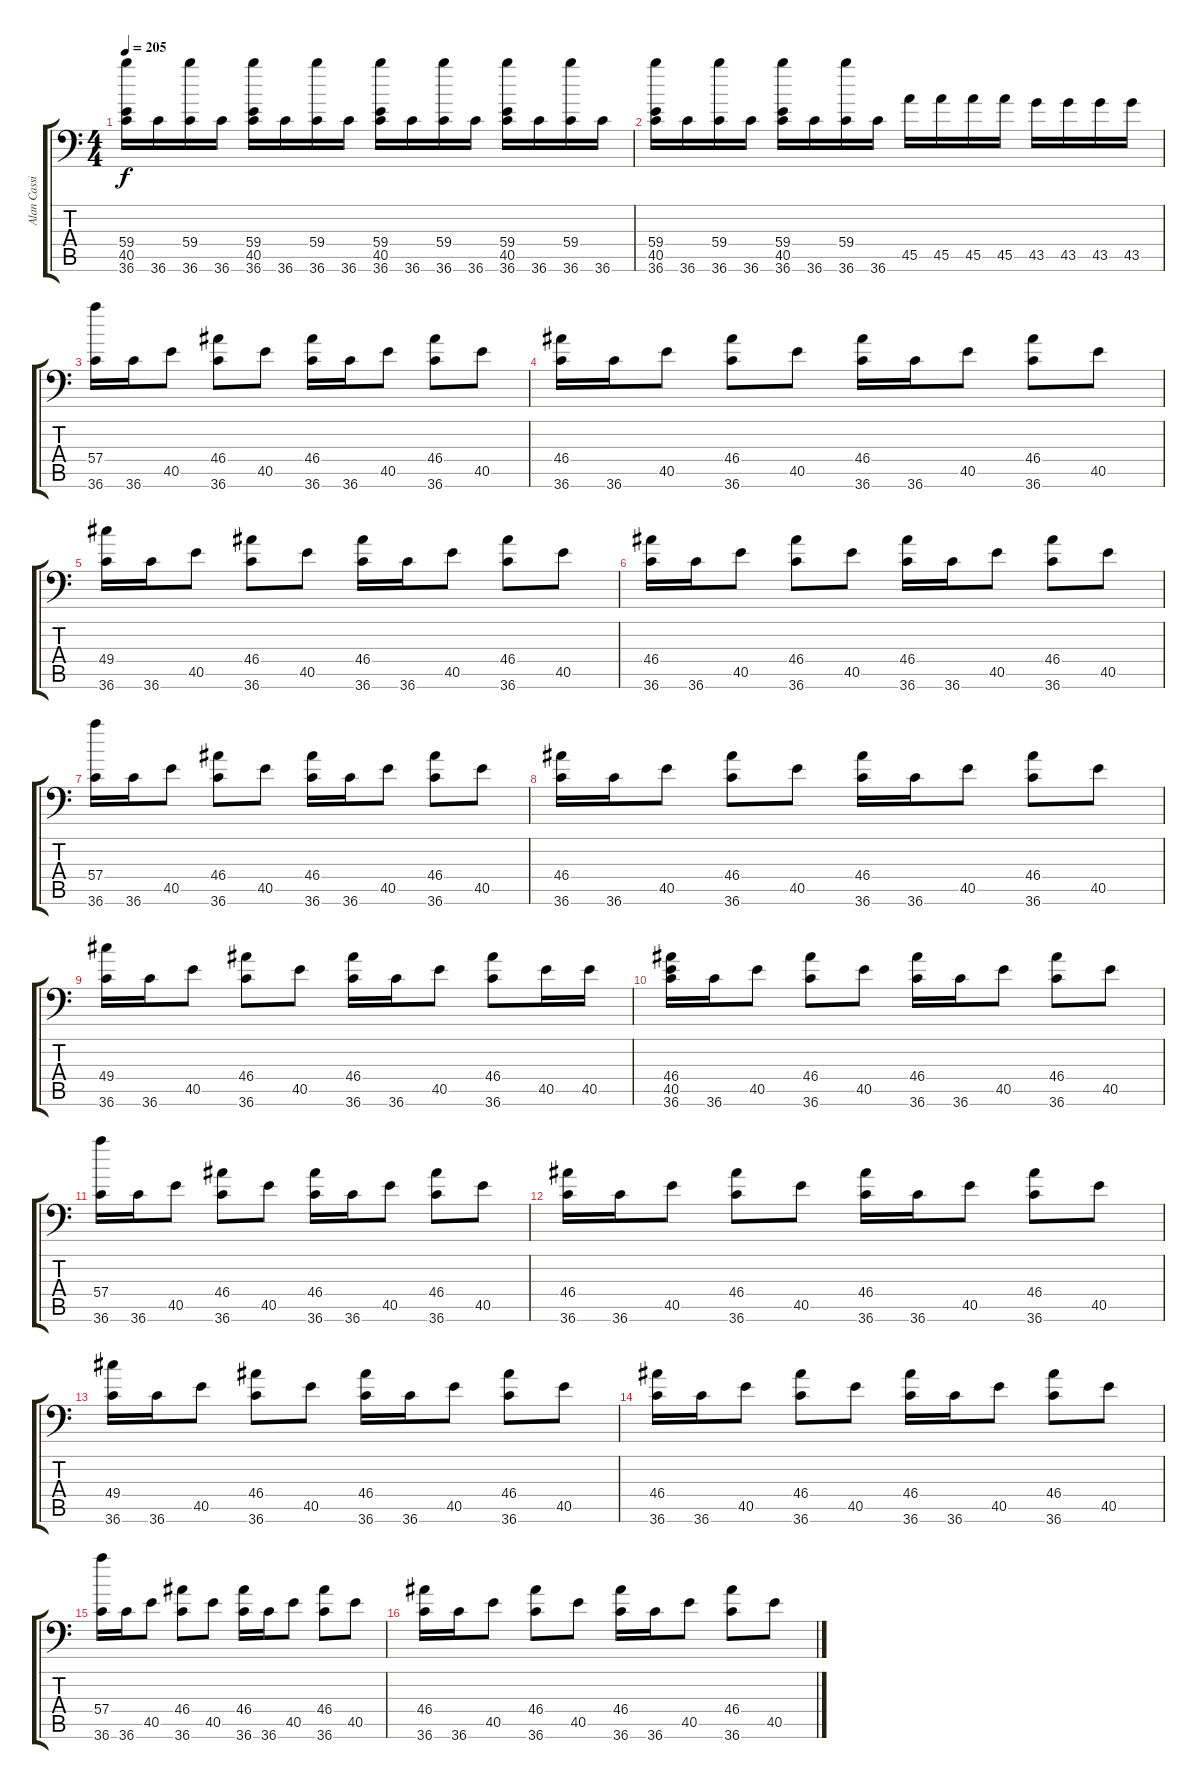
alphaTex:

\track ("Alan Cassidy" "Alan Cassi") {instrument acousticgrandpiano}
\staff {score tabs}
\tuning (C-1 C-1 C-1 C-1 C-1 C-1) {hide}
\ts (4 4)
\tempo 205
\clef f4
\ks c
(59.4 40.5 36.6).16{dy f} 36.6.16 (59.4 36.6).16 36.6.16 (59.4 40.5 36.6).16 36.6.16 (59.4 36.6).16 36.6.16 (59.4 40.5 36.6).16 36.6.16 (59.4 36.6).16 36.6.16 (59.4 40.5 36.6).16 36.6.16 (59.4 36.6).16 36.6.16 |
(59.4 40.5 36.6).16 36.6.16 (59.4 36.6).16 36.6.16 (59.4 40.5 36.6).16 36.6.16 (59.4 36.6).16 36.6.16 45.5.16 45.5.16 45.5.16 45.5.16 43.5.16 43.5.16 43.5.16 43.5.16 |
(57.4 36.6).16 36.6.16 40.5.8 (46.4 36.6).8 40.5.8 (46.4 36.6).16 36.6.16 40.5.8 (46.4 36.6).8 40.5.8 |
(46.4 36.6).16 36.6.16 40.5.8 (46.4 36.6).8 40.5.8 (46.4 36.6).16 36.6.16 40.5.8 (46.4 36.6).8 40.5.8 |
(49.4 36.6).16 36.6.16 40.5.8 (46.4 36.6).8 40.5.8 (46.4 36.6).16 36.6.16 40.5.8 (46.4 36.6).8 40.5.8 |
(46.4 36.6).16 36.6.16 40.5.8 (46.4 36.6).8 40.5.8 (46.4 36.6).16 36.6.16 40.5.8 (46.4 36.6).8 40.5.8 |
(57.4 36.6).16 36.6.16 40.5.8 (46.4 36.6).8 40.5.8 (46.4 36.6).16 36.6.16 40.5.8 (46.4 36.6).8 40.5.8 |
(46.4 36.6).16 36.6.16 40.5.8 (46.4 36.6).8 40.5.8 (46.4 36.6).16 36.6.16 40.5.8 (46.4 36.6).8 40.5.8 |
(49.4 36.6).16 36.6.16 40.5.8 (46.4 36.6).8 40.5.8 (46.4 36.6).16 36.6.16 40.5.8 (46.4 36.6).8 40.5.16 40.5.16 |
(46.4 40.5 36.6).16 36.6.16 40.5.8 (46.4 36.6).8 40.5.8 (46.4 36.6).16 36.6.16 40.5.8 (46.4 36.6).8 40.5.8 |
(57.4 36.6).16 36.6.16 40.5.8 (46.4 36.6).8 40.5.8 (46.4 36.6).16 36.6.16 40.5.8 (46.4 36.6).8 40.5.8 |
(46.4 36.6).16 36.6.16 40.5.8 (46.4 36.6).8 40.5.8 (46.4 36.6).16 36.6.16 40.5.8 (46.4 36.6).8 40.5.8 |
(49.4 36.6).16 36.6.16 40.5.8 (46.4 36.6).8 40.5.8 (46.4 36.6).16 36.6.16 40.5.8 (46.4 36.6).8 40.5.8 |
(46.4 36.6).16 36.6.16 40.5.8 (46.4 36.6).8 40.5.8 (46.4 36.6).16 36.6.16 40.5.8 (46.4 36.6).8 40.5.8 |
(57.4 36.6).16 36.6.16 40.5.8 (46.4 36.6).8 40.5.8 (46.4 36.6).16 36.6.16 40.5.8 (46.4 36.6).8 40.5.8 |
(46.4 36.6).16 36.6.16 40.5.8 (46.4 36.6).8 40.5.8 (46.4 36.6).16 36.6.16 40.5.8 (46.4 36.6).8 40.5.8
